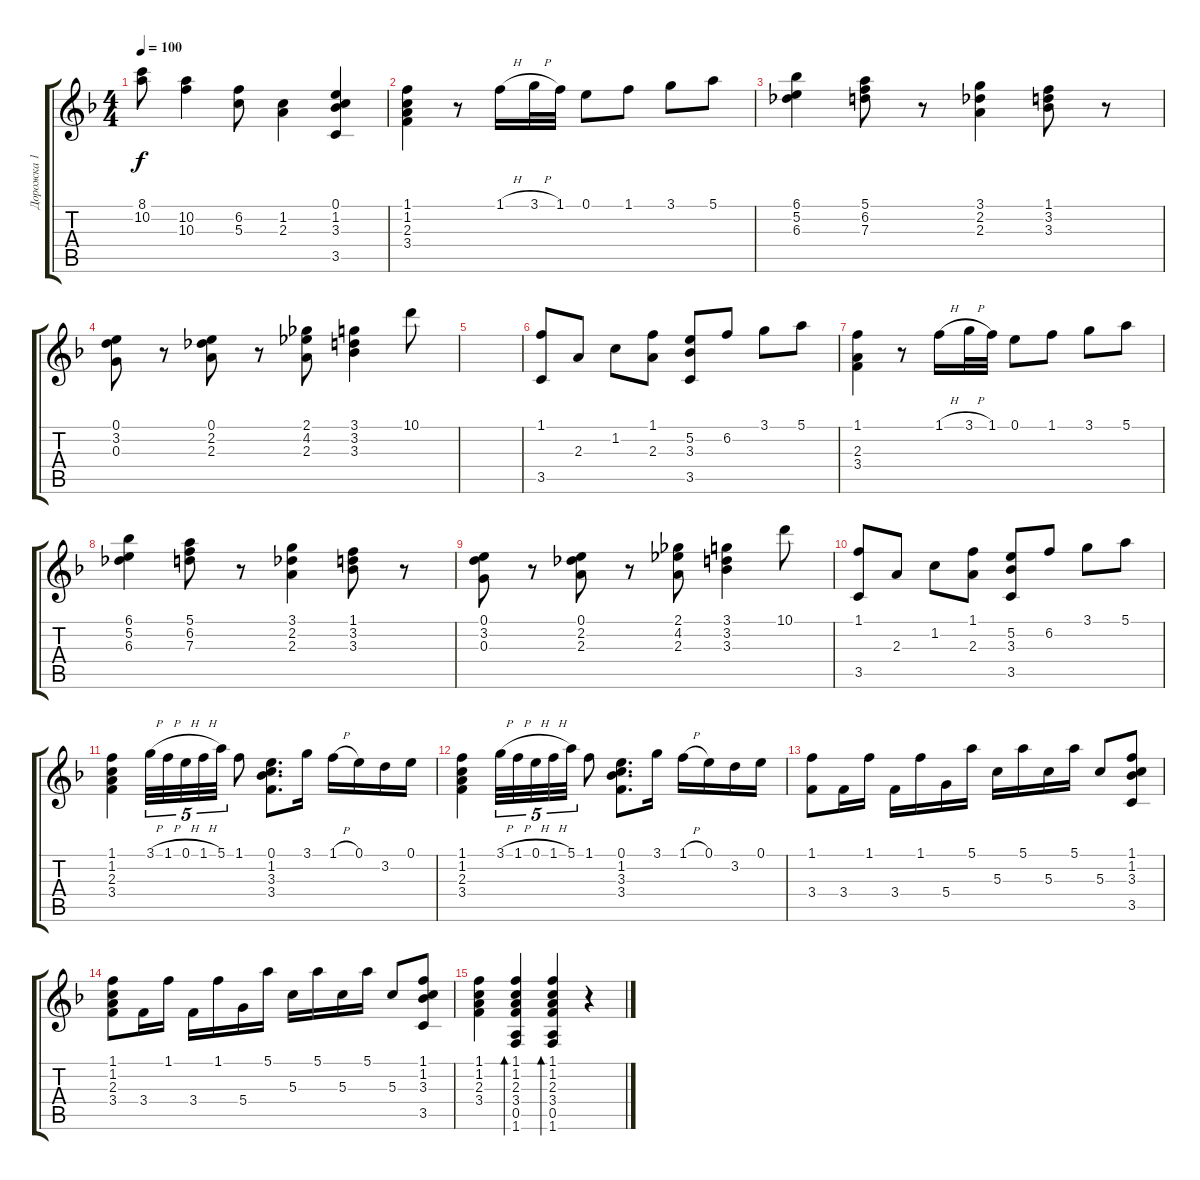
\track ("Дорожка 1" "Дорожка 1") {instrument acousticguitarsteel}
\staff {score tabs}
\tuning (E4 B3 G3 D3 A2 E2) {hide}
\ts (4 4)
\tempo 100
\clef g2
\ks f
(8.1 10.2).8{dy f} (10.2 10.3).4 (6.2 5.3).8 (1.2 2.3).4 (0.1 1.2 3.3 3.5).4 |
(1.1 1.2 2.3 3.4).4 r.8 1.1{h}.16 3.1{h}.32 1.1.32 0.1.8 1.1.8 3.1.8 5.1.8 |
(6.1 5.2 6.3).4 (5.1 6.2 7.3).8 r.8 (3.1 2.2 2.3).4 (1.1 3.2 3.3).8 r.8 |
(0.1 3.2 0.3).8 r.8 (0.1 2.2 2.3).8 r.8 (2.1 4.2 2.3).8 (3.1 3.2 3.3).4 10.1.8 |
|
(1.1 3.5).8 2.3.8 1.2.8 (1.1 2.3).8 (5.2 3.3 3.5).8 6.2.8 3.1.8 5.1.8 |
(1.1 2.3 3.4).4 r.8 1.1{h}.16 3.1{h}.32 1.1.32 0.1.8 1.1.8 3.1.8 5.1.8 |
(6.1 5.2 6.3).4 (5.1 6.2 7.3).8 r.8 (3.1 2.2 2.3).4 (1.1 3.2 3.3).8 r.8 |
(0.1 3.2 0.3).8 r.8 (0.1 2.2 2.3).8 r.8 (2.1 4.2 2.3).8 (3.1 3.2 3.3).4 10.1.8 |
(1.1 3.5).8 2.3.8 1.2.8 (1.1 2.3).8 (5.2 3.3 3.5).8 6.2.8 3.1.8 5.1.8 |
(1.1 1.2 2.3 3.4).4 3.1{h}.32{tu (5 4)} 1.1{h}.32{tu (5 4)} 0.1{h}.32{tu (5 4)} 1.1{h}.32{tu (5 4)} 5.1.32{tu (5 4)} 1.1.8 (0.1 1.2 3.3 3.4).8{d} 3.1.16 1.1{h}.16 0.1.16 3.2.16 0.1.16 |
(1.1 1.2 2.3 3.4).4 3.1{h}.32{tu (5 4)} 1.1{h}.32{tu (5 4)} 0.1{h}.32{tu (5 4)} 1.1{h}.32{tu (5 4)} 5.1.32{tu (5 4)} 1.1.8 (0.1 1.2 3.3 3.4).8{d} 3.1.16 1.1{h}.16 0.1.16 3.2.16 0.1.16 |
(1.1 3.4).8 3.4.16 1.1.16 3.4.16 1.1.16 5.4.16 5.1.16 5.3.16 5.1.16 5.3.16 5.1.16 5.3.8 (1.1 1.2 3.3 3.5).8 |
(1.1 1.2 2.3 3.4).8 3.4.16 1.1.16 3.4.16 1.1.16 5.4.16 5.1.16 5.3.16 5.1.16 5.3.16 5.1.16 5.3.8 (1.1 1.2 3.3 3.5).8 |
(1.1 1.2 2.3 3.4).4 (1.1 1.2 2.3 3.4 0.5 1.6).4{bd 240} (1.1 1.2 2.3 3.4 0.5 1.6).4{bd 240} r.4
